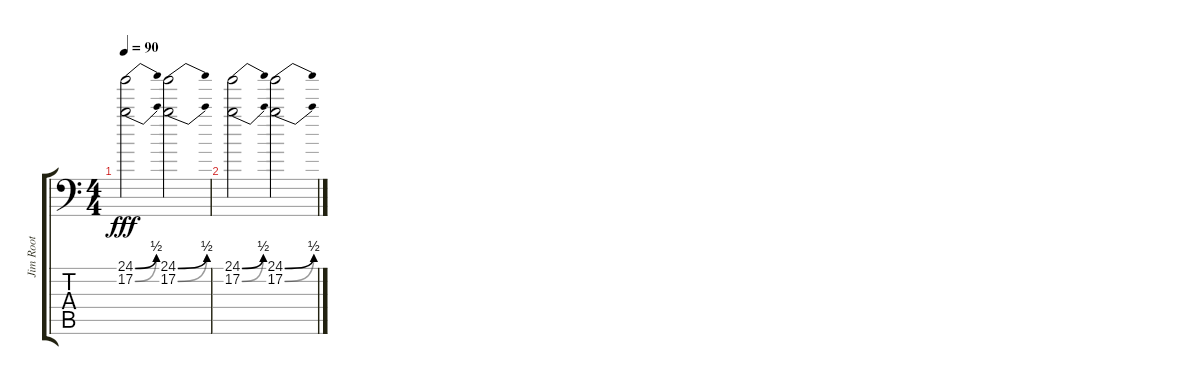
\track ("Jim Root" "Jim Root") {instrument distortionguitar}
\staff {score tabs}
\tuning (B3 Gb3 D3 A2 E2 A1) {hide}
\ts (4 4)
\tempo 90
\clef f4
\ks c
(24.1{be (bend 0 0 60 2)} 17.2{be (bend 0 0 60 2)}).2{dy fff} (24.1{be (bend 0 0 60 2)} 17.2{be (bend 0 0 60 2)}).2 |
(24.1{be (bend 0 0 60 2)} 17.2{be (bend 0 0 60 2)}).2 (24.1{be (bend 0 0 60 2)} 17.2{be (bend 0 0 60 2)}).2
